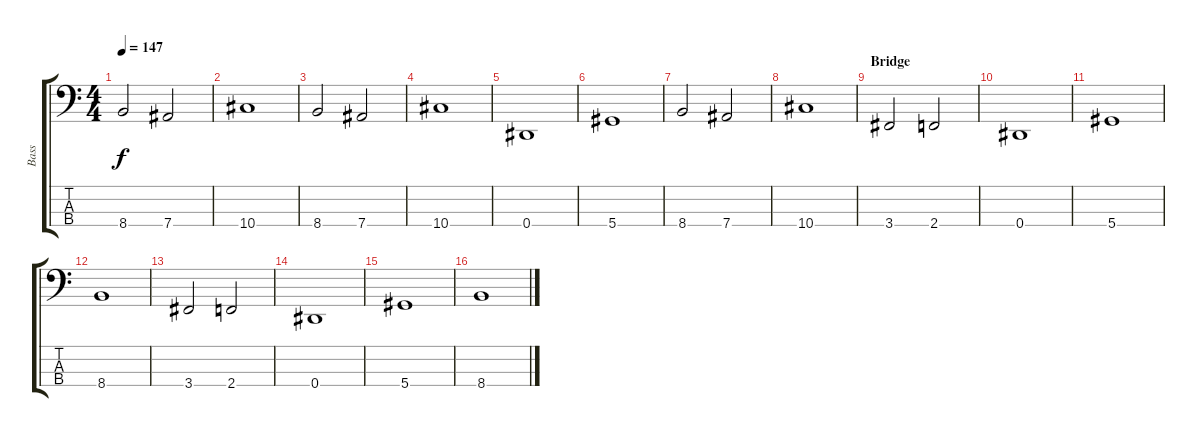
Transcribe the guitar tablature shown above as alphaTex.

\track ("Bass" "Bass") {instrument electricbassfinger}
\staff {score tabs}
\tuning (Gb2 Db2 Ab1 Eb1) {hide}
\ts (4 4)
\tempo 147
\clef f4
\ks c
8.4.2{dy f} 7.4.2 |
10.4.1 |
8.4.2 7.4.2 |
10.4.1 |
0.4.1 |
5.4.1 |
8.4.2 7.4.2 |
10.4.1 |
\section ("" "Bridge")
3.4.2 2.4.2 |
0.4.1 |
5.4.1 |
8.4.1 |
3.4.2 2.4.2 |
0.4.1 |
5.4.1 |
8.4.1
